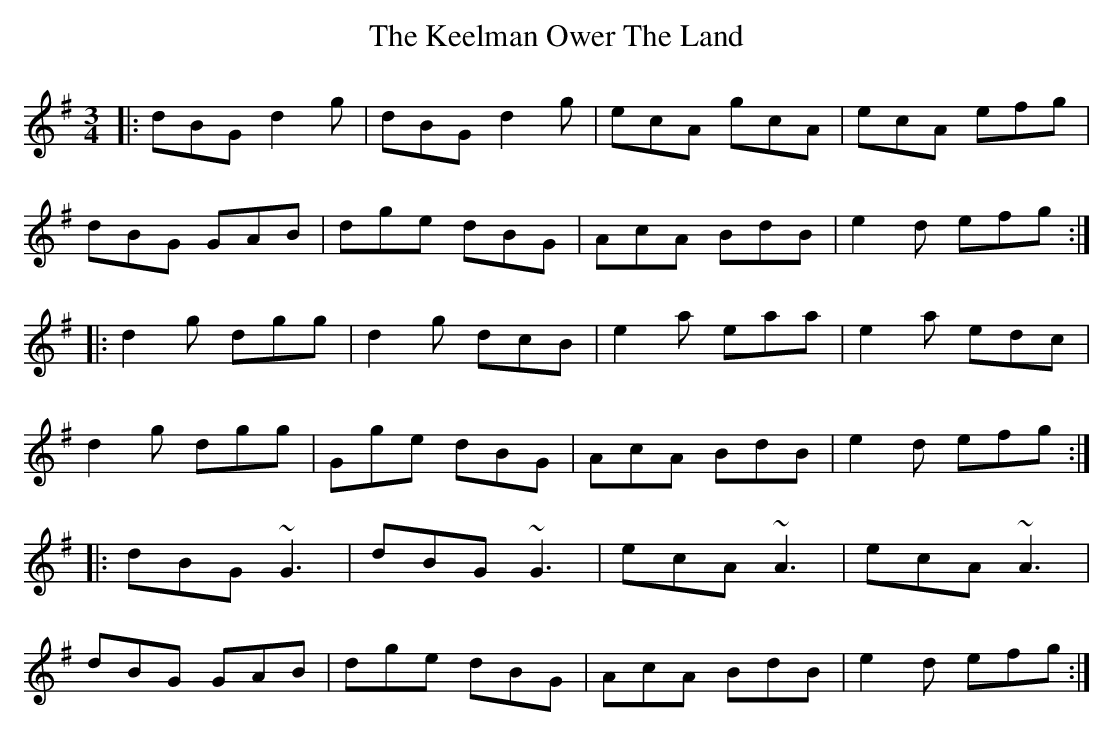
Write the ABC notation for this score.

X:1
T: The Keelman Ower The Land
M: 3/4
L: 1/8
K: Gmaj
|:dBG d2g|dBG d2g|ecA gcA|ecA efg|
dBG GAB|dge dBG|AcA BdB|e2d efg:|
|:d2g dgg|d2g dcB|e2a eaa|e2a edc|
d2g dgg|Gge dBG|AcA BdB|e2d efg:|
|:dBG ~G3|dBG ~G3|ecA ~A3|ecA ~A3|
dBG GAB|dge dBG|AcA BdB|e2d efg:|
